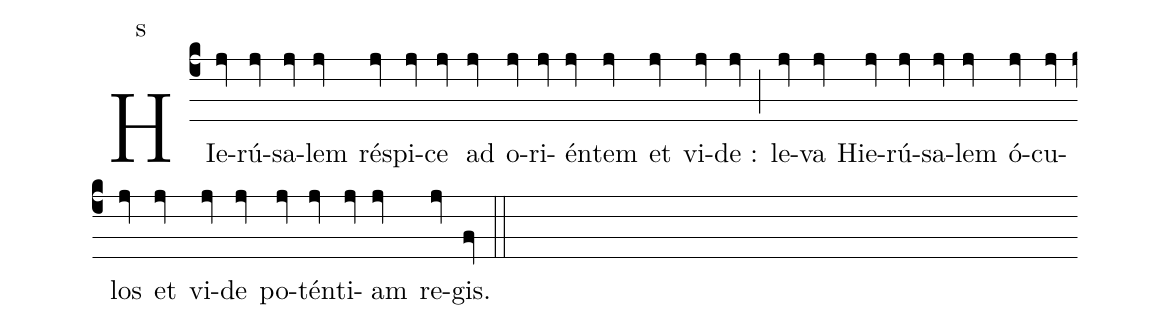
annotation: s;
%%
(c4)
HIe(jv)rú(jv)sa(jv)lem(jv) rés(jv)pi(jv)ce(jv) ad(jv) o(jv)ri(jv)én(jv)tem(jv) et(jv) vi(jv)de :(jv) (;)
le(jv)va(jv) Hie(jv)rú(jv)sa(jv)lem(jv) ó(jv)cu(jv)los(jv) et(jv) vi(jv)de(jv) po(jv)tén(jv)ti(jv)am(jv) re(jv)gis.(fv) (::)
